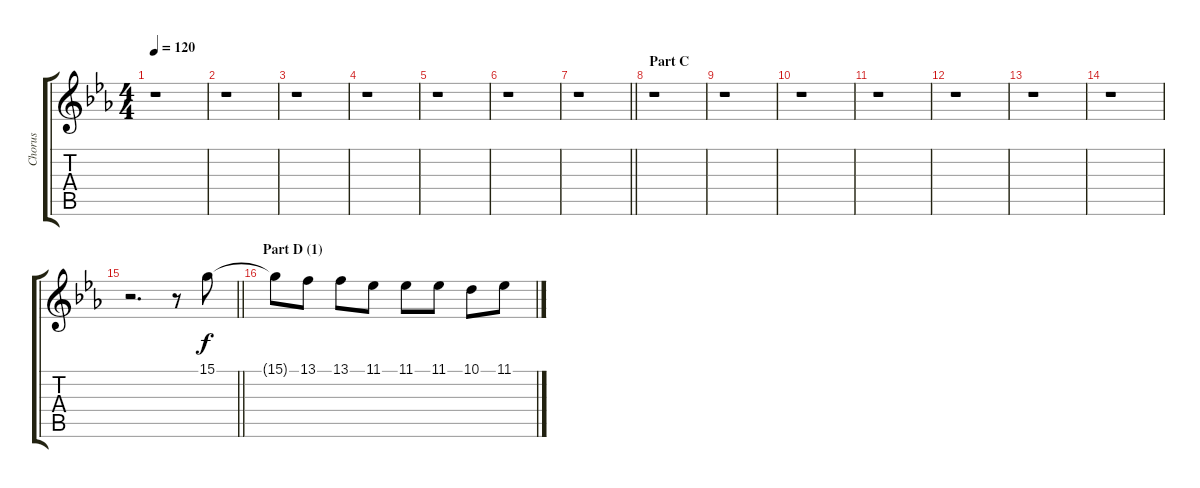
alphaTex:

\track ("Chorus" "Chorus") {instrument trumpet}
\staff {score tabs}
\tuning (E4 B3 G3 D3 A2 E2) {hide}
\ts (4 4)
\tempo 120
\clef g2
\ks eb
r.1{dy f} |
r.1 |
r.1 |
r.1 |
r.1 |
r.1 |
\barLineRight lightlight
r.1 |
\section ("" "Part C")
r.1 |
r.1 |
r.1 |
r.1 |
r.1 |
r.1 |
r.1 |
\barLineRight lightlight
r.2{d} r.8 15.1.8 |
\section ("" "Part D (1)")
15.1{t}.8 13.1.8 13.1.8 11.1.8 11.1.8 11.1.8 10.1.8 11.1.8
